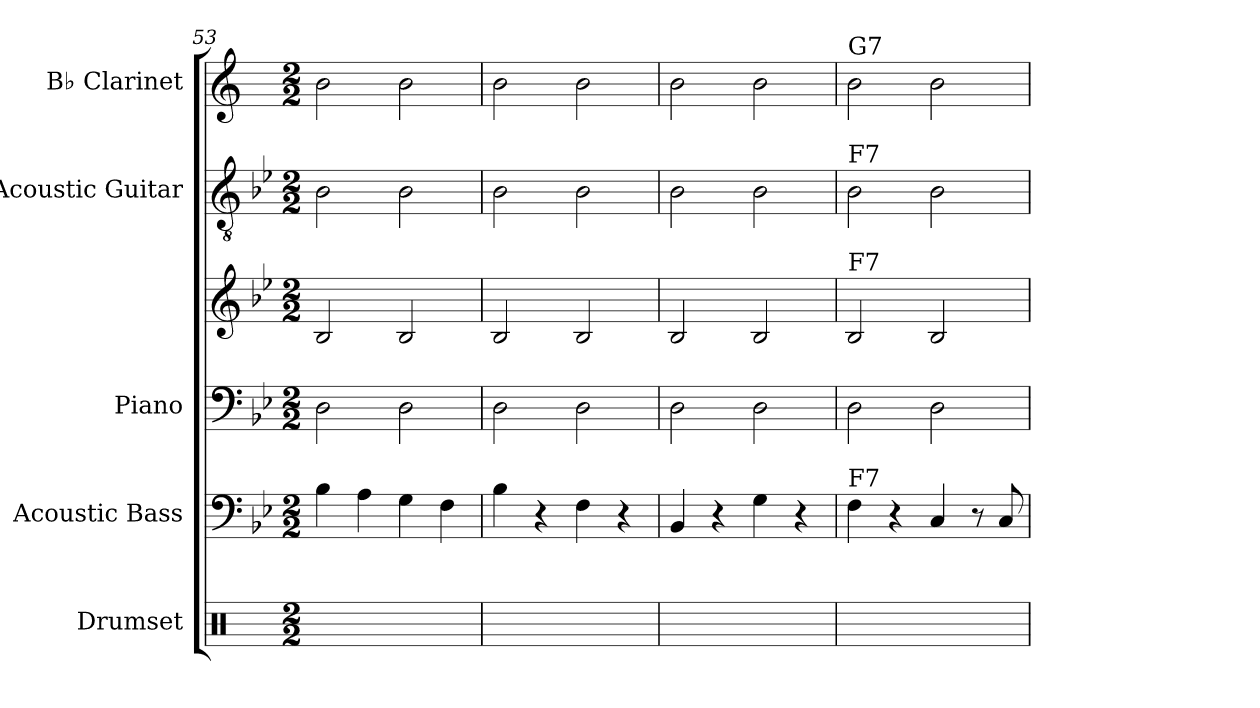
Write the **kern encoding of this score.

**kern	**kern	**kern	**kern	**kern	**kern
*part5	*part4	*part3	*part3	*part2	*part1
*staff6	*staff5	*staff4	*staff3	*staff2	*staff1
*I"Drumset	*I"Acoustic Bass	*I"Piano	*	*I"Acoustic Guitar	*I"B♭ Clarinet
*I'D. Set	*I'Bass	*I'Pno.	*	*I'Guit.	*I'B♭ Cl.
*clefX	*clefF4	*clefF4	*clefG2	*clefGv2	*clefG2
*	*ITrd7c12	*	*	*	*ITrd1c2
*k[]	*k[b-e-]	*k[b-e-]	*k[b-e-]	*k[b-e-]	*k[b-e-]
*M2/2	*M2/2	*M2/2	*M2/2	*M2/2	*M2/2
=53	=53	=53	=53	=53	=53
2R	4BB-\	2D	2B-	2B-	2a
.	4AA\	.	.	.	.
2R	4GG\	2D	2B-	2B-	2a
.	4FF\	.	.	.	.
=54	=54	=54	=54	=54	=54
2R	4BB-\	2D	2B-	2B-	2a
.	4r	.	.	.	.
2R	4FF\	2D	2B-	2B-	2a
.	4r	.	.	.	.
=55	=55	=55	=55	=55	=55
2R	4BBB-/	2D	2B-	2B-	2a
.	4r	.	.	.	.
2R	4GG\	2D	2B-	2B-	2a
.	4r	.	.	.	.
=56	=56	=56	=56	=56	=56
!	!	!	!	!	!LO:TX:a:t=G7
!	!	!	!	!LO:TX:a:t=F7	!
!	!	!	!LO:TX:a:t=F7	!	!
!	!LO:TX:a:t=F7	!	!	!	!
2R	4FF\	2D	2B-	2B-	2a
.	4r	.	.	.	.
2R	4CC/	2D	2B-	2B-	2a
.	8r	.	.	.	.
.	8CC/	.	.	.	.
=	=	=	=	=	=
*-	*-	*-	*-	*-	*-
